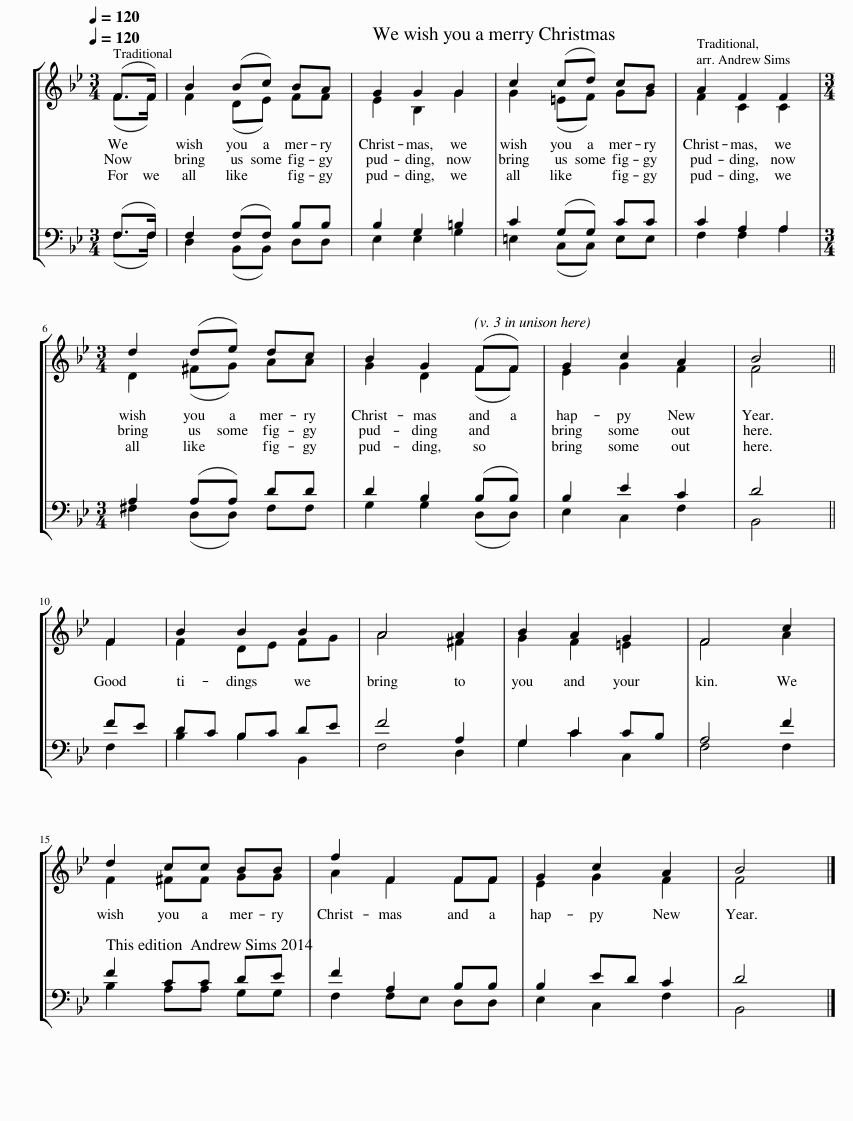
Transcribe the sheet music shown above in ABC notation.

X:1
%%score [ ( 1 2 ) ( 3 4 ) ]
L:1/8
Q:1/4=120
M:3/4
I:linebreak $
K:Bb
V:1 treble
V:2 treble
V:3 bass
V:4 bass
V:1
 (F>F) | B2 (Bc) BA | G2 G2 G2 | c2 (cd) cB | A2 F2 F2 |$ %5
[M:3/4] d2 (de) dc | B2 G2 (FF) | G2 c2 A2 | B4 ||$ F2 | %10
 B2 B2 B2 | A4 A2 | B2 A2 G2 | F4 c2 |$ d2 cc BB | %15
 f2 F2 FF | G2 c2 A2 | B4 |] %18
V:2
 (F>F) | F2 (DE) FF | E2 B,2 G2 | G2 (=EF) GG | F2 C2 C2 |$ %5
[M:3/4] D2 (^FG) AA | G2 D2 (FF) | E2 G2 F2 | F4 ||$ F2 | %10
 F2 DE FG | A4 ^F2 | G2 F2 =E2 | F4 A2 |$ F2 ^FF GG | %15
 A2 F2 FF | E2 G2 F2 | F4 |] %18
V:3
 (F,>F,) | F,2 (F,F,) B,B, | B,2 G,2 =B,2 | C2 (G,G,) CC | C2 A,2 A,2 |$ %5
[M:3/4] A,2 (A,A,) DD | D2 B,2 (B,B,) | B,2 E2 C2 | D4 ||$ FE | %10
 DC B,C DE | F4 A,2 | G,2 C2 CB, | A,4 F2 |$ F2 CC DE | %15
 F2 A,2 B,B, | B,2 ED C2 | D4 |] %18
V:4
 (F,>F,) | D,2 (B,,B,,) D,D, | E,2 E,2 G,2 | =E,2 (C,C,) E,E, | F,2 F,2 A,2 |$ %5
[M:3/4] ^F,2 (D,D,) F,F, | G,2 G,2 (D,D,) | E,2 C,2 F,2 | B,,4 ||$ F,2 | %10
 B,2 B,2 B,,2 | F,4 D,2 | G,2 C2 C,2 | F,4 F,2 |$ B,2 A,A, G,G, | %15
 F,2 F,E, D,D, | E,2 C,2 F,2 | B,,4 |] %18
